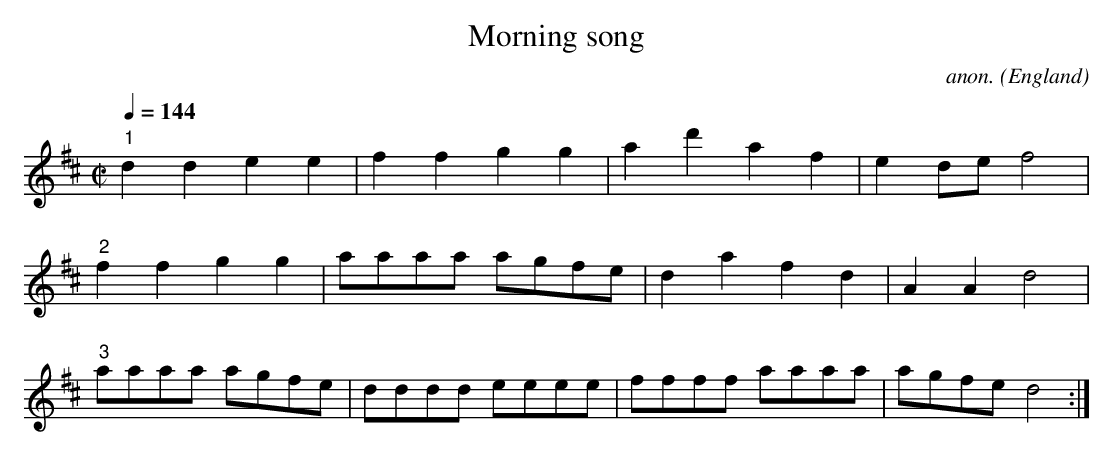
X:1
T:Morning song
C:anon.
O:England
M:C|
L:1/4
Q:144
K:D
"1"ddee|ffgg|ad'af|ed/e/f2|
"2"ffgg|a/a/a/a/ a/g/f/e/|dafd|AAd2|
"3"a/a/a/a/ a/g/f/e/|d/d/d/d/ e/e/e/e/|f/f/f/f/ a/a/a/a/|a/g/f/e/d2:|
